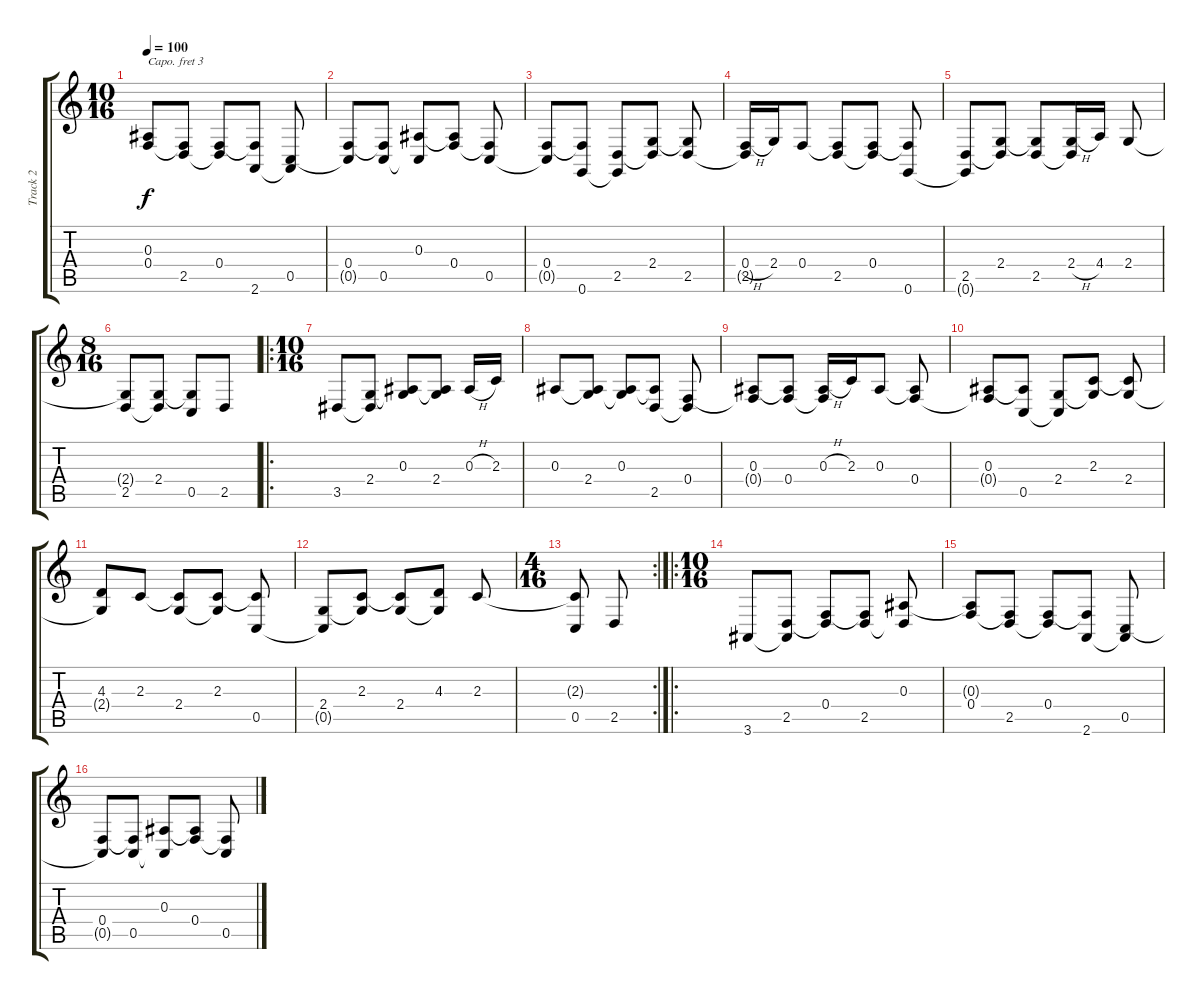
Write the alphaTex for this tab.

\track ("Track 2" "Track 2") {instrument acousticgrandpiano}
\staff {score tabs}
\capo 3
\tuning (E4 B3 G3 D3 A2 E2) {hide}
\ts (10 16)
\tempo 100
\clef g2
\ks c
(0.3{t} 0.4).8{dy f} (0.4{t} 2.5).8 (0.4 2.5{t}).8 (0.4{t} 2.6).8 (0.5 2.6{t}).8 |
(0.4 0.5{t}).8 (0.4{t} 0.5).8 (0.3 0.5{t}).8 (0.3{t} 0.4).8 (0.4{t} 0.5).8 |
(0.4 0.5{t}).8 (0.4{t} 0.6).8 (2.5 0.6{t}).8 (2.4 2.5{t}).8 (2.4{t} 2.5).8 |
(0.4{h} 2.5{t}).16 2.4.16 0.4.8 (0.4{t} 2.5).8 (0.4 2.5{t}).8 (0.4{t} 0.6).8 |
(2.5 0.6{t}).8 (2.4 2.5{t}).8 (2.4{t} 2.5).8 (2.4{h} 2.5{t}).16 4.4.16 2.4.8 |
\ts (8 16)
(2.4{t} 2.5).8 (2.4 2.5{t}).8 (2.4{t} 0.5).8 2.5.8 |
\ro
\ts (10 16)
3.5.8 (2.4 3.5{t}).8 (0.3 2.4{t}).8 (0.3{t} 2.4).8 0.3{h}.16 2.3.16 |
0.3.8 (0.3{t} 2.4).8 (0.3 2.4{t}).8 (0.3{t} 2.5).8 (0.4 2.5{t}).8 |
(0.3 0.4{t}).8 (0.3{t} 0.4).8 (0.3{h} 0.4{t}).16 2.3.16 0.3.8 (0.3{t} 0.4).8 |
(0.3 0.4{t}).8 (0.3{t} 0.5).8 (2.4 0.5{t}).8 (2.3 2.4{t}).8 (2.3{t} 2.4).8 |
(4.3 2.4{t}).8 2.3.8 (2.3{t} 2.4).8 (2.3 2.4{t}).8 (2.3{t} 0.5).8 |
(2.4 0.5{t}).8 (2.3 2.4{t}).8 (2.3{t} 2.4).8 (4.3 2.4{t}).8 2.3.8 |
\rc 2
\ts (4 16)
(2.3{t} 0.5).8 2.5.8 |
\ro
\ts (10 16)
3.6.8 (2.5 3.6{t}).8 (0.4 2.5{t}).8 (0.4{t} 2.5).8 (0.3 2.5{t}).8 |
(0.3{t} 0.4).8 (0.4{t} 2.5).8 (0.4 2.5{t}).8 (0.4{t} 2.6).8 (0.5 2.6{t}).8 |
(0.4 0.5{t}).8 (0.4{t} 0.5).8 (0.3 0.5{t}).8 (0.3{t} 0.4).8 (0.4{t} 0.5).8
